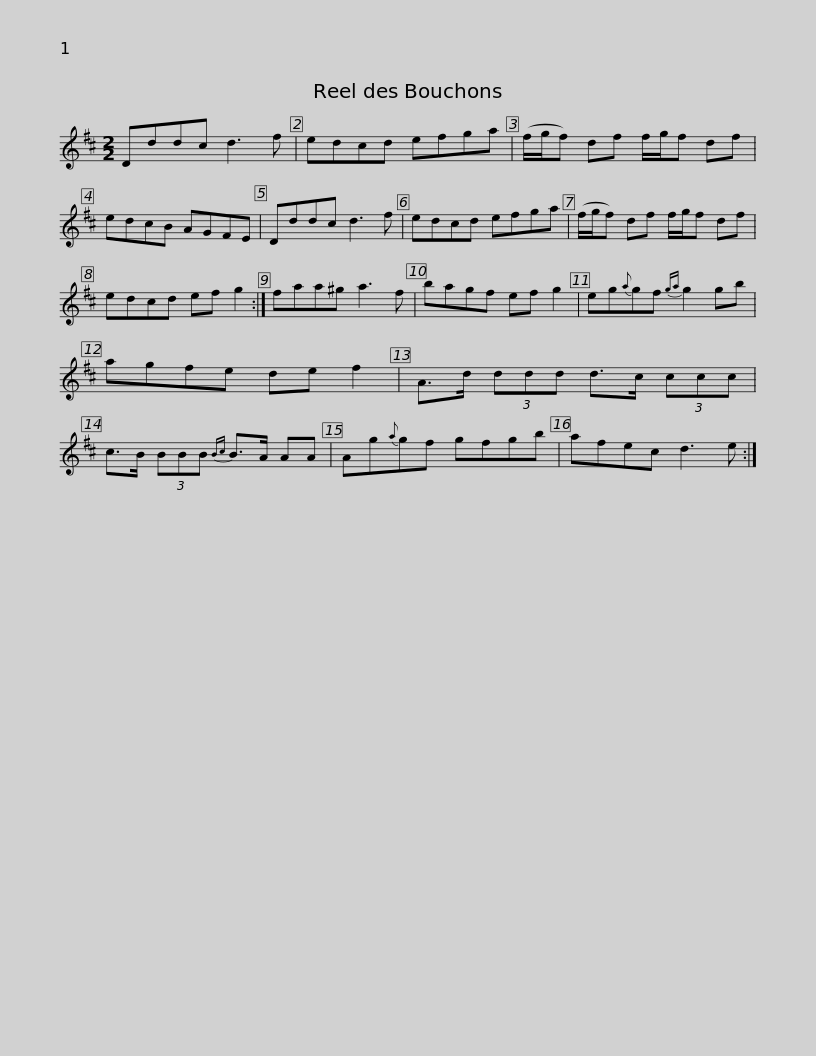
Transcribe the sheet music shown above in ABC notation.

X:1
L:1/8
M:2/2
I:linebreak $
K:D
V:1 treble
V:1
 Dddc d3 f | edcd efga | (f/g/f) df f/g/f df | edcB AGFE | Dddc d3 f |$ %5
 edcd efga | (f/g/f) df f/g/f df | edcd ef g2 :| faa^g a3 f | bagf ef g2 |$ %10
 eg{a}gf{ga} g2 gb | agfe de f2 | A>d (3ddd d>c (3ccc | c>B (3BBB{Bc} B>A AA |$ Ag{a}gf gfgb | %15
 afec d3 e :| %16
